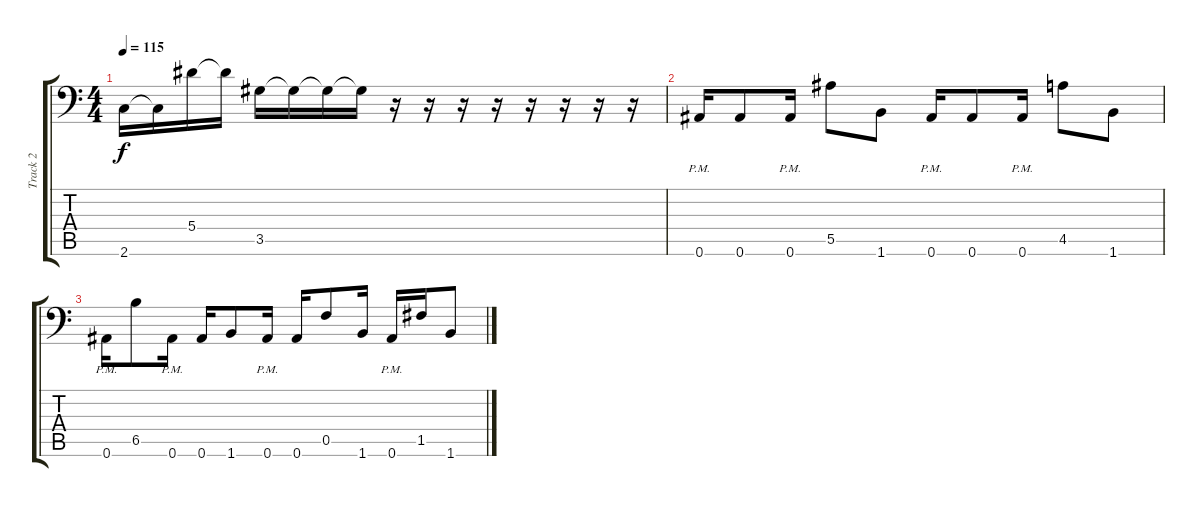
\track ("Track 2" "Track 2") {instrument distortionguitar}
\staff {score tabs}
\tuning (C4 G3 Eb3 Bb2 F2 Bb1) {hide}
\ts (4 4)
\tempo 115
\clef f4
\ks c
2.6.16{dy f} 2.6{t}.16 5.4.16 5.4{t}.16 3.5.16 3.5{t}.16 3.5{t}.16 3.5{t}.16 r.16 r.16 r.16 r.16 r.16 r.16 r.16 r.16 |
0.6{pm}.16 0.6.8 0.6{pm}.16 5.5.8 1.6.8 0.6{pm}.16 0.6.8 0.6{pm}.16 4.5.8 1.6.8 |
0.6{pm}.16 6.5.8 0.6{pm}.16 0.6.16 1.6.8 0.6{pm}.16 0.6.16 0.5.8 1.6.16 0.6{pm}.16 1.5.16 1.6.8
